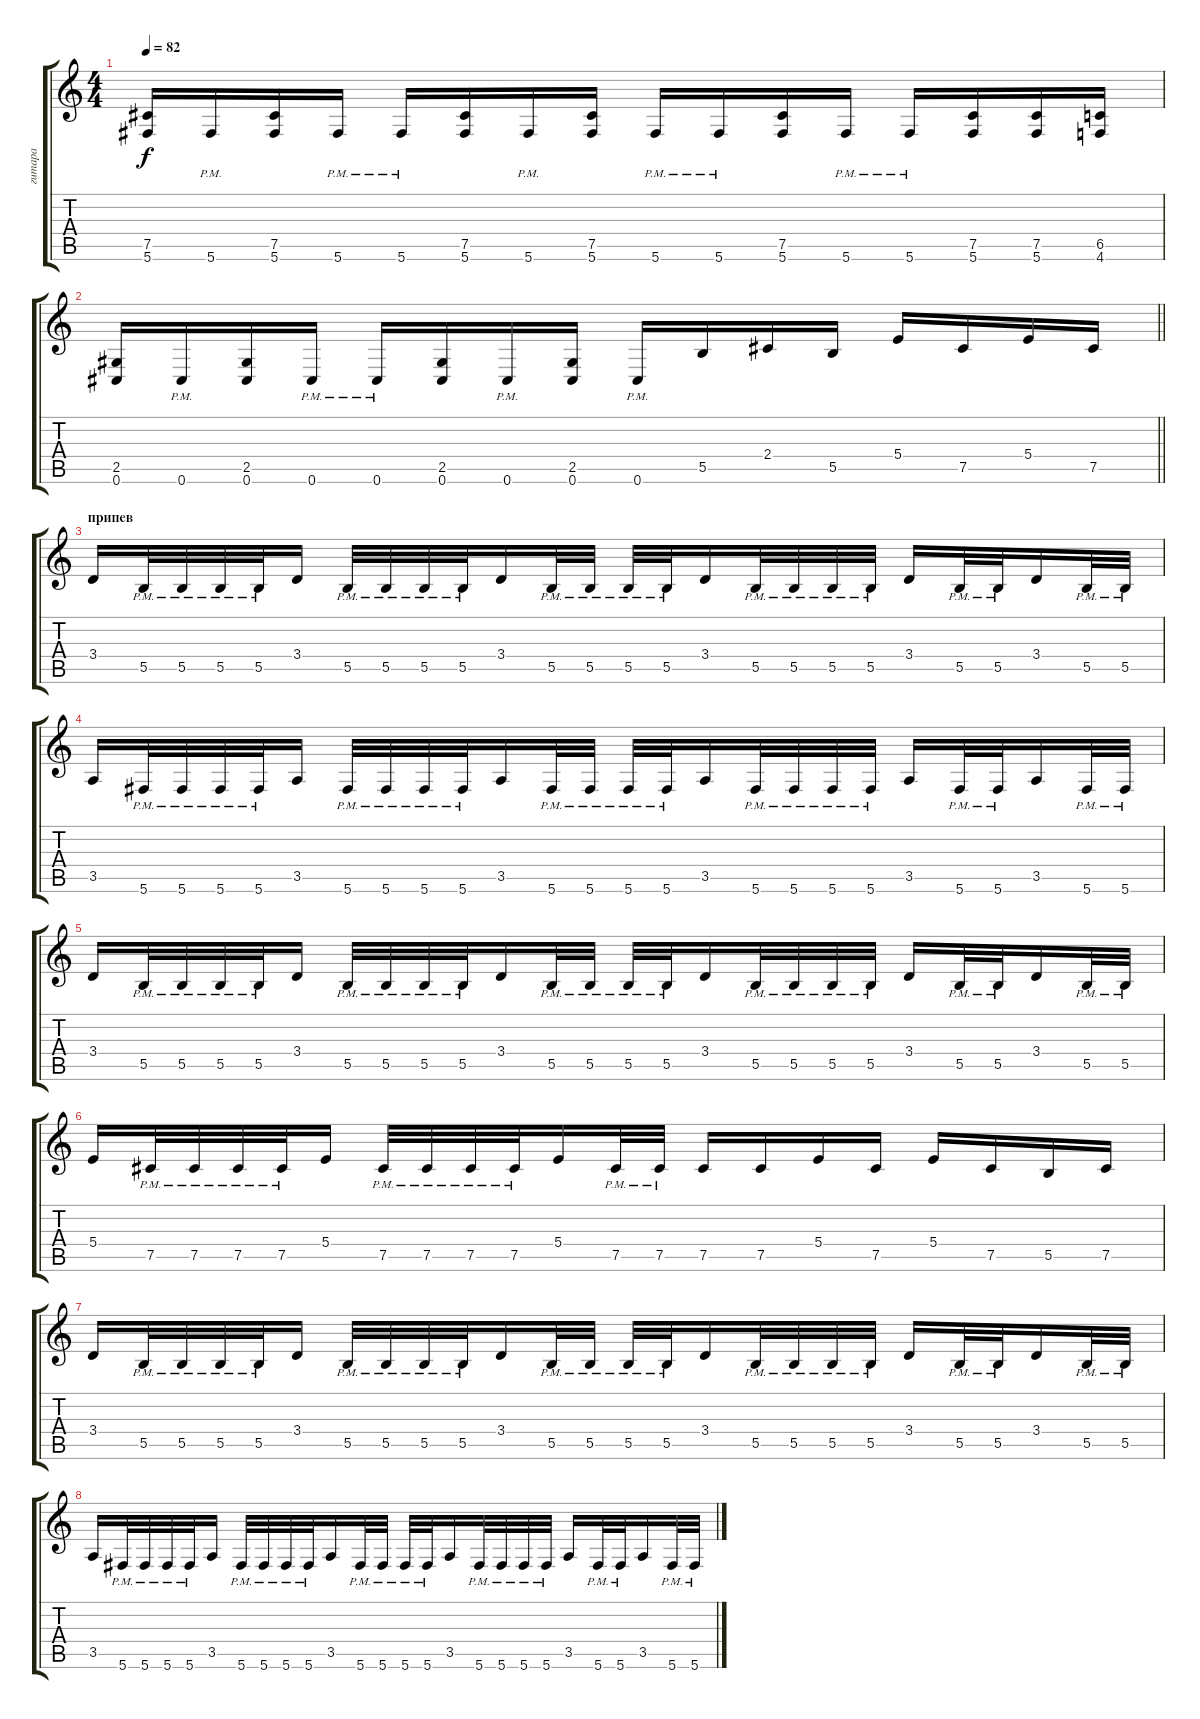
\track ("гитара" "гитара") {instrument overdrivenguitar}
\staff {score tabs}
\tuning (Db4 Ab3 E3 B2 Gb2 Db2) {hide}
\ts (4 4)
\tempo 82
\clef g2
\ks c
(7.5 5.6).16{dy f} 5.6{pm}.16 (7.5 5.6).16 5.6{pm}.16 5.6{pm}.16 (7.5 5.6).16 5.6{pm}.16 (7.5 5.6).16 5.6{pm}.16 5.6{pm}.16 (7.5 5.6).16 5.6{pm}.16 5.6{pm}.16 (7.5 5.6).16 (7.5 5.6).16 (6.5 4.6).16 |
\barLineRight lightlight
(2.5 0.6).16 0.6{pm}.16 (2.5 0.6).16 0.6{pm}.16 0.6{pm}.16 (2.5 0.6).16 0.6{pm}.16 (2.5 0.6).16 0.6{pm}.16 5.5.16 2.4.16 5.5.16 5.4.16 7.5.16 5.4.16 7.5.16 |
\section ("" "припев")
3.4.16 5.5{pm}.32 5.5{pm}.32 5.5{pm}.32 5.5{pm}.32 3.4.16 5.5{pm}.32 5.5{pm}.32 5.5{pm}.32 5.5{pm}.32 3.4.16 5.5{pm}.32 5.5{pm}.32 5.5{pm}.32 5.5{pm}.32 3.4.16 5.5{pm}.32 5.5{pm}.32 5.5{pm}.32 5.5{pm}.32 3.4.16 5.5{pm}.32 5.5{pm}.32 3.4.16 5.5{pm}.32 5.5{pm}.32 |
3.5.16 5.6{pm}.32 5.6{pm}.32 5.6{pm}.32 5.6{pm}.32 3.5.16 5.6{pm}.32 5.6{pm}.32 5.6{pm}.32 5.6{pm}.32 3.5.16 5.6{pm}.32 5.6{pm}.32 5.6{pm}.32 5.6{pm}.32 3.5.16 5.6{pm}.32 5.6{pm}.32 5.6{pm}.32 5.6{pm}.32 3.5.16 5.6{pm}.32 5.6{pm}.32 3.5.16 5.6{pm}.32 5.6{pm}.32 |
3.4.16 5.5{pm}.32 5.5{pm}.32 5.5{pm}.32 5.5{pm}.32 3.4.16 5.5{pm}.32 5.5{pm}.32 5.5{pm}.32 5.5{pm}.32 3.4.16 5.5{pm}.32 5.5{pm}.32 5.5{pm}.32 5.5{pm}.32 3.4.16 5.5{pm}.32 5.5{pm}.32 5.5{pm}.32 5.5{pm}.32 3.4.16 5.5{pm}.32 5.5{pm}.32 3.4.16 5.5{pm}.32 5.5{pm}.32 |
5.4.16 7.5{pm}.32 7.5{pm}.32 7.5{pm}.32 7.5{pm}.32 5.4.16 7.5{pm}.32 7.5{pm}.32 7.5{pm}.32 7.5{pm}.32 5.4.16 7.5{pm}.32 7.5{pm}.32 7.5.16 7.5.16 5.4.16 7.5.16 5.4.16 7.5.16 5.5.16 7.5.16 |
3.4.16 5.5{pm}.32 5.5{pm}.32 5.5{pm}.32 5.5{pm}.32 3.4.16 5.5{pm}.32 5.5{pm}.32 5.5{pm}.32 5.5{pm}.32 3.4.16 5.5{pm}.32 5.5{pm}.32 5.5{pm}.32 5.5{pm}.32 3.4.16 5.5{pm}.32 5.5{pm}.32 5.5{pm}.32 5.5{pm}.32 3.4.16 5.5{pm}.32 5.5{pm}.32 3.4.16 5.5{pm}.32 5.5{pm}.32 |
3.5.16 5.6{pm}.32 5.6{pm}.32 5.6{pm}.32 5.6{pm}.32 3.5.16 5.6{pm}.32 5.6{pm}.32 5.6{pm}.32 5.6{pm}.32 3.5.16 5.6{pm}.32 5.6{pm}.32 5.6{pm}.32 5.6{pm}.32 3.5.16 5.6{pm}.32 5.6{pm}.32 5.6{pm}.32 5.6{pm}.32 3.5.16 5.6{pm}.32 5.6{pm}.32 3.5.16 5.6{pm}.32 5.6{pm}.32
